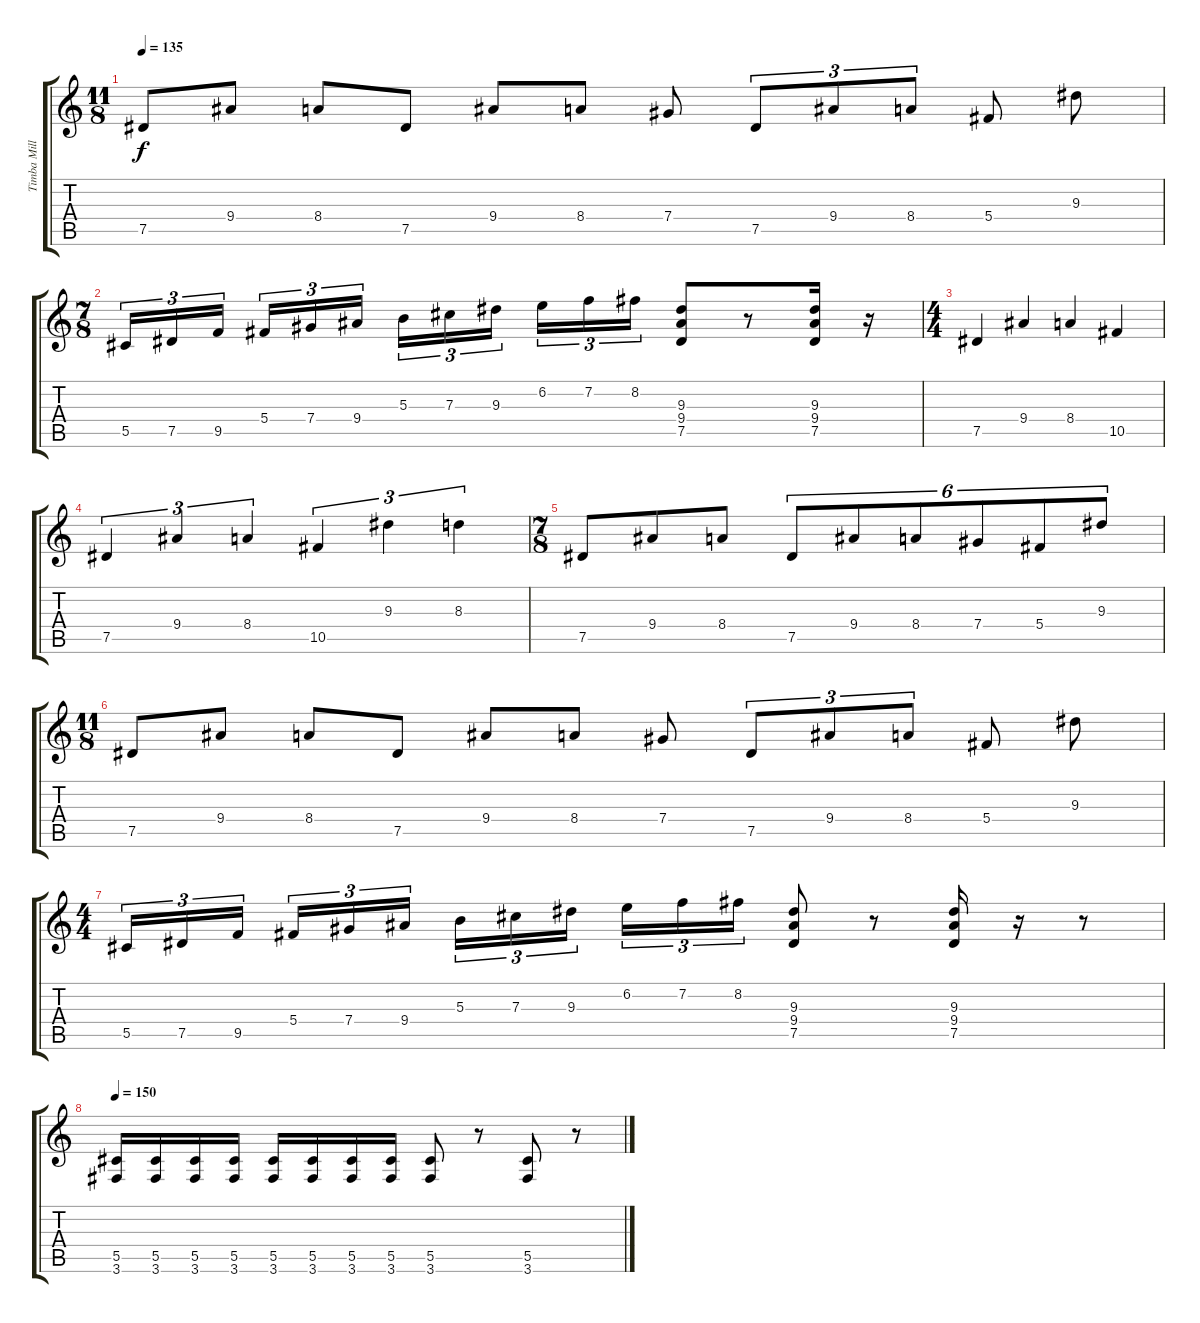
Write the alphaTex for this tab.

\track ("Timba Millar" "Timba Mill") {instrument distortionguitar}
\staff {score tabs}
\tuning (Eb4 Bb3 Gb3 Db3 Ab2 Eb2) {hide}
\ts (11 8)
\tempo 135
\clef g2
\ks c
7.5.8{dy f} 9.4.8 8.4.8 7.5.8 9.4.8 8.4.8 7.4.8 7.5.8{tu (3 2)} 9.4.8{tu (3 2)} 8.4.8{tu (3 2)} 5.4.8 9.3.8 |
\ts (7 8)
5.5.16{tu (3 2)} 7.5.16{tu (3 2)} 9.5.16{tu (3 2)} 5.4.16{tu (3 2)} 7.4.16{tu (3 2)} 9.4.16{tu (3 2)} 5.3.16{tu (3 2)} 7.3.16{tu (3 2)} 9.3.16{tu (3 2)} 6.2.16{tu (3 2)} 7.2.16{tu (3 2)} 8.2.16{tu (3 2)} (9.3 9.4 7.5).8 r.8 (9.3 9.4 7.5).16 r.16 |
\ts (4 4)
7.5.4 9.4.4 8.4.4 10.5.4 |
7.5.4{tu (3 2)} 9.4.4{tu (3 2)} 8.4.4{tu (3 2)} 10.5.4{tu (3 2)} 9.3.4{tu (3 2)} 8.3.4{tu (3 2)} |
\ts (7 8)
7.5.8 9.4.8 8.4.8 7.5.8{tu (6 4)} 9.4.8{tu (6 4)} 8.4.8{tu (6 4)} 7.4.8{tu (6 4)} 5.4.8{tu (6 4)} 9.3.8{tu (6 4)} |
\ts (11 8)
7.5.8 9.4.8 8.4.8 7.5.8 9.4.8 8.4.8 7.4.8 7.5.8{tu (3 2)} 9.4.8{tu (3 2)} 8.4.8{tu (3 2)} 5.4.8 9.3.8 |
\ts (4 4)
5.5.16{tu (3 2)} 7.5.16{tu (3 2)} 9.5.16{tu (3 2) beam splitsecondary} 5.4.16{tu (3 2)} 7.4.16{tu (3 2)} 9.4.16{tu (3 2)} 5.3.16{tu (3 2)} 7.3.16{tu (3 2)} 9.3.16{tu (3 2) beam splitsecondary} 6.2.16{tu (3 2)} 7.2.16{tu (3 2)} 8.2.16{tu (3 2)} (9.3 9.4 7.5).8 r.8 (9.3 9.4 7.5).16 r.16 r.8 |
\tempo 150
(5.5 3.6).16 (5.5 3.6).16 (5.5 3.6).16 (5.5 3.6).16 (5.5 3.6).16 (5.5 3.6).16 (5.5 3.6).16 (5.5 3.6).16 (5.5 3.6).8 r.8 (5.5 3.6).8 r.8
